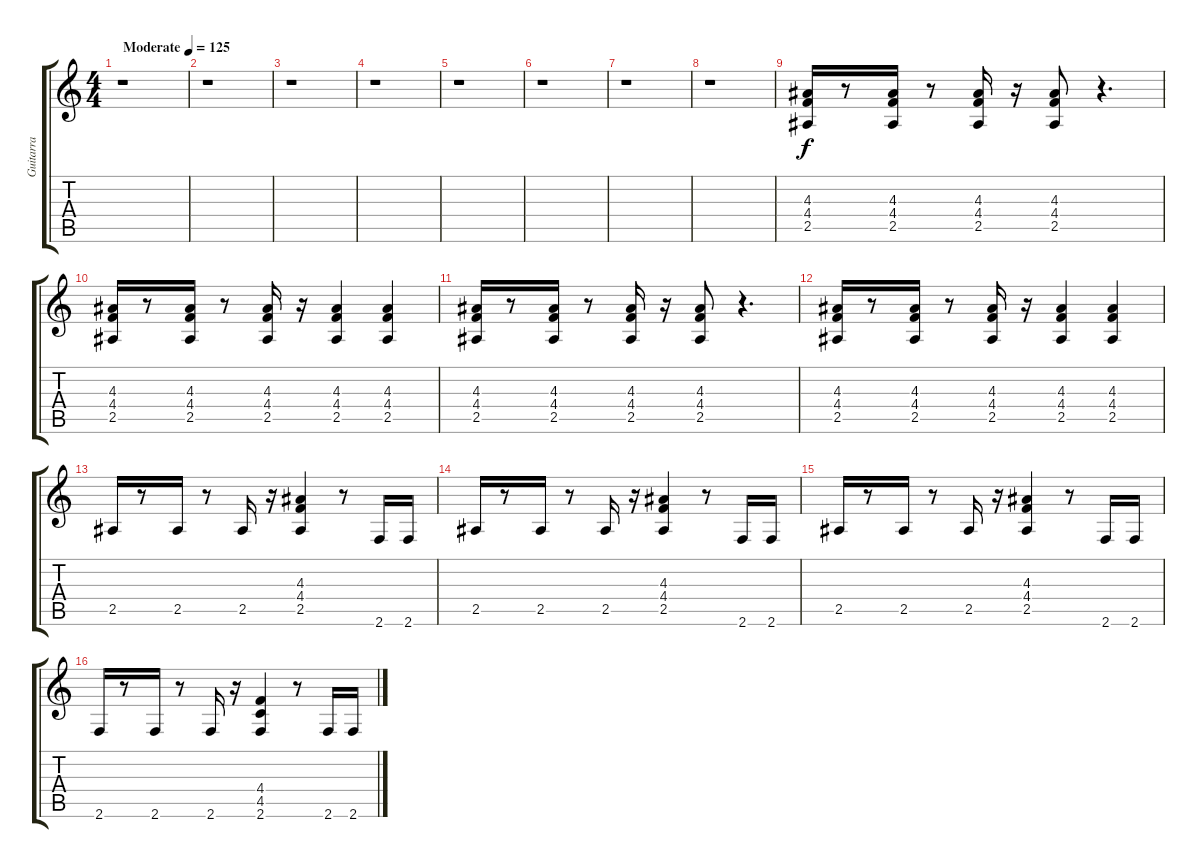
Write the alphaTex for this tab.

\track ("Guitarra" "Guitarra") {instrument distortionguitar}
\staff {score tabs}
\tuning (Eb4 Bb3 Gb3 Db3 Ab2 Eb2) {hide}
\ts (4 4)
\tempo (125 "Moderate")
\clef g2
\ks c
r.1{dy f instrument distortionguitar} |
r.1 |
r.1 |
r.1 |
r.1 |
r.1 |
r.1 |
r.1 |
(4.3 4.4 2.5).16 r.8 (4.3 4.4 2.5).16 r.8 (4.3 4.4 2.5).16 r.16 (4.3 4.4 2.5).8 r.4{d} |
(4.3 4.4 2.5).16 r.8 (4.3 4.4 2.5).16 r.8 (4.3 4.4 2.5).16 r.16 (4.3 4.4 2.5).4 (4.3 4.4 2.5).4 |
(4.3 4.4 2.5).16 r.8 (4.3 4.4 2.5).16 r.8 (4.3 4.4 2.5).16 r.16 (4.3 4.4 2.5).8 r.4{d} |
(4.3 4.4 2.5).16 r.8 (4.3 4.4 2.5).16 r.8 (4.3 4.4 2.5).16 r.16 (4.3 4.4 2.5).4 (4.3 4.4 2.5).4 |
2.5.16 r.8 2.5.16 r.8 2.5.16 r.16 (4.3 4.4 2.5).4 r.8 2.6.16 2.6.16 |
2.5.16 r.8 2.5.16 r.8 2.5.16 r.16 (4.3 4.4 2.5).4 r.8 2.6.16 2.6.16 |
2.5.16 r.8 2.5.16 r.8 2.5.16 r.16 (4.3 4.4 2.5).4 r.8 2.6.16 2.6.16 |
2.6.16 r.8 2.6.16 r.8 2.6.16 r.16 (4.4 4.5 2.6).4 r.8 2.6.16 2.6.16
